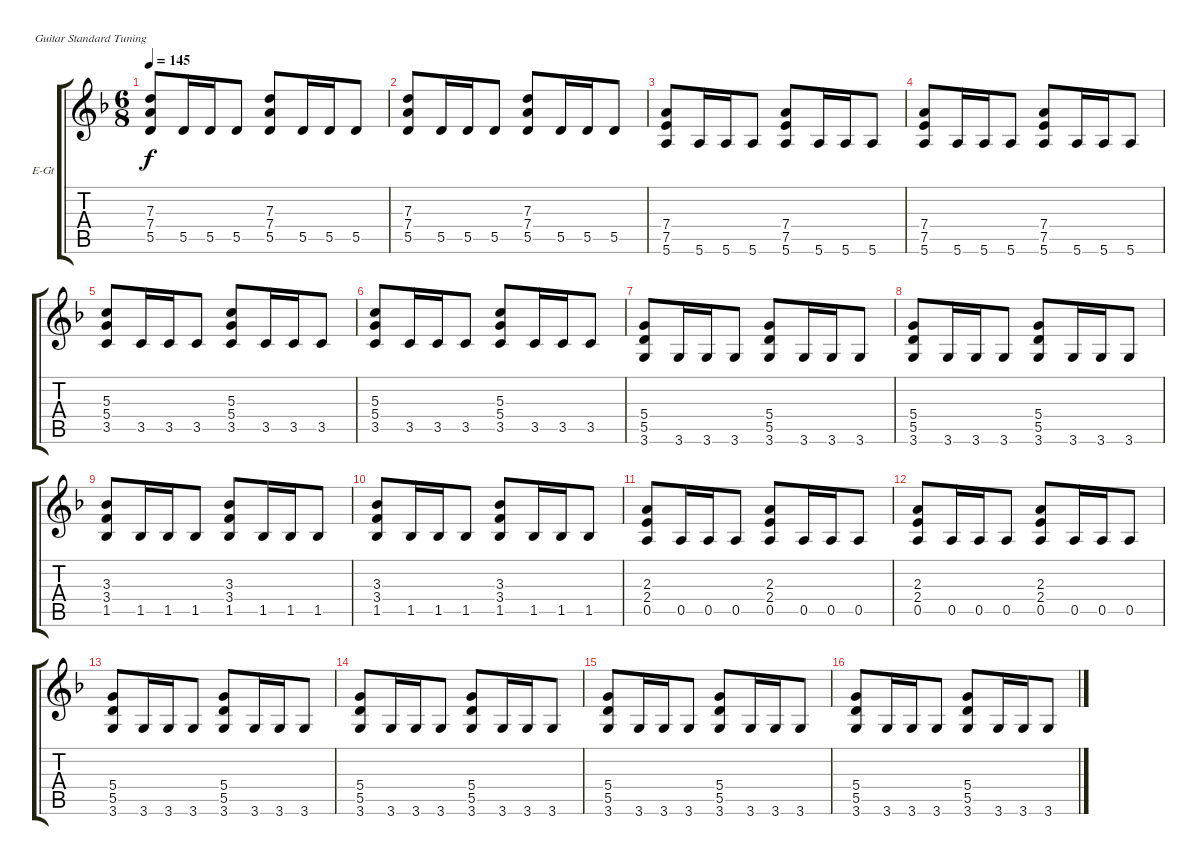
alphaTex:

\bracketExtendMode groupsimilarinstruments
\firstSystemTrackNameOrientation horizontal
\otherSystemsTrackNameOrientation horizontal
\track ("Electric Guitar 1" "E-Gt") {instrument distortionguitar}
\staff {score tabs}
\tuning (E4 B3 G3 D3 A2 E2)
\ts (6 8)
\tempo 145
\clef g2
\ks f
(5.5 7.4 7.3).8{dy f} 5.5.16 5.5.16 5.5.8 (5.5 7.4 7.3).8 5.5.16 5.5.16 5.5.8 |
(5.5 7.4 7.3).8 5.5.16 5.5.16 5.5.8 (5.5 7.4 7.3).8 5.5.16 5.5.16 5.5.8 |
(7.5 7.4 5.6).8 5.6.16 5.6.16 5.6.8 (5.6 7.5 7.4).8 5.6.16 5.6.16 5.6.8 |
(7.5 7.4 5.6).8 5.6.16 5.6.16 5.6.8 (5.6 7.5 7.4).8 5.6.16 5.6.16 5.6.8 |
(3.5 5.4 5.3).8 3.5.16 3.5.16 3.5.8 (3.5 5.4 5.3).8 3.5.16 3.5.16 3.5.8 |
(3.5 5.4 5.3).8 3.5.16 3.5.16 3.5.8 (3.5 5.4 5.3).8 3.5.16 3.5.16 3.5.8 |
(5.5 5.4 3.6).8 3.6.16 3.6.16 3.6.8 (3.6 5.5 5.4).8 3.6.16 3.6.16 3.6.8 |
(5.5 5.4 3.6).8 3.6.16 3.6.16 3.6.8 (3.6 5.5 5.4).8 3.6.16 3.6.16 3.6.8 |
(1.5 3.4 3.3).8 1.5.16 1.5.16 1.5.8 (1.5 3.4 3.3).8 1.5.16 1.5.16 1.5.8 |
(1.5 3.4 3.3).8 1.5.16 1.5.16 1.5.8 (1.5 3.4 3.3).8 1.5.16 1.5.16 1.5.8 |
(0.5 2.4 2.3).8 0.5.16 0.5.16 0.5.8 (0.5 2.4 2.3).8 0.5.16 0.5.16 0.5.8 |
(0.5 2.4 2.3).8 0.5.16 0.5.16 0.5.8 (0.5 2.4 2.3).8 0.5.16 0.5.16 0.5.8 |
(5.5 5.4 3.6).8 3.6.16 3.6.16 3.6.8 (5.5 5.4 3.6).8 3.6.16 3.6.16 3.6.8 |
(5.5 5.4 3.6).8 3.6.16 3.6.16 3.6.8 (5.5 5.4 3.6).8 3.6.16 3.6.16 3.6.8 |
(5.5 5.4 3.6).8 3.6.16 3.6.16 3.6.8 (5.5 5.4 3.6).8 3.6.16 3.6.16 3.6.8 |
(5.5 5.4 3.6).8 3.6.16 3.6.16 3.6.8 (5.5 5.4 3.6).8 3.6.16 3.6.16 3.6.8
